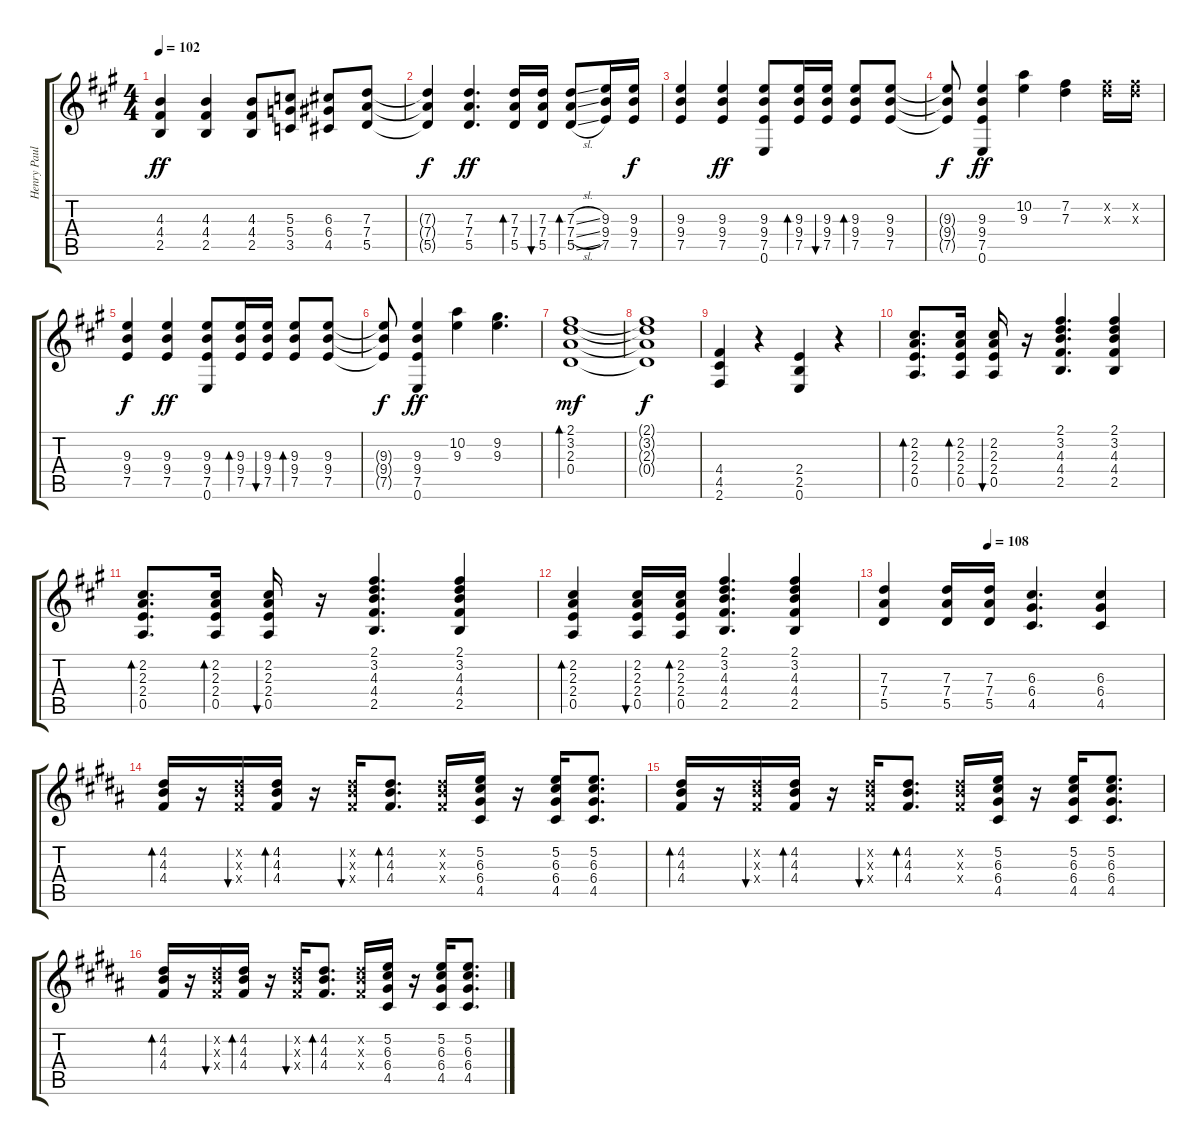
\track ("Henry Paul Guitar" "Henry Paul") {instrument electricguitarclean}
\staff {score tabs}
\tuning (E4 B3 G3 D3 A2 E2) {hide}
\ts (4 4)
\tempo 102
\clef g2
\ks a
(4.3 4.4 2.5).4{dy ff} (4.3 4.4 2.5).4 (4.3 4.4 2.5).8 (5.3 5.4 3.5).8 (6.3 6.4 4.5).8 (7.3 7.4 5.5).8 |
(7.3{t} 7.4{t} 5.5{t}).4{dy f} (7.3 7.4 5.5).4{d dy ff} (7.3 7.4 5.5).16{bd 120} (7.3 7.4 5.5).16{bu 120} (7.3{sl} 7.4{sl} 5.5{sl}).8{bd 120} (9.3 9.4 7.5).16 (9.3 9.4 7.5).16{dy f} |
(9.3 9.4 7.5).4 (9.3 9.4 7.5).4{dy ff} (9.3 9.4 7.5 0.6).8 (9.3 9.4 7.5).16{bd 120} (9.3 9.4 7.5).16{bu 120} (9.3 9.4 7.5).8{bd 120} (9.3 9.4 7.5).8 |
(9.3{t} 9.4{t} 7.5{t}).8{dy f} (9.3 9.4 7.5 0.6).4{dy ff} (10.2 9.3).4 (7.2 7.3).4 (7.2{x} 7.3{x}).16 (7.2{x} 7.3{x}).16 |
(9.3 9.4 7.5).4{dy f} (9.3 9.4 7.5).4{dy ff} (9.3 9.4 7.5 0.6).8 (9.3 9.4 7.5).16{bd 120} (9.3 9.4 7.5).16{bu 120} (9.3 9.4 7.5).8{bd 120} (9.3 9.4 7.5).8 |
(9.3{t} 9.4{t} 7.5{t}).8{dy f} (9.3 9.4 7.5 0.6).4{dy ff} (10.2 9.3).4 (9.2 9.3).4{d} |
(2.1 3.2 2.3 0.4).1{bd 480 dy mf} |
(2.1{t} 3.2{t} 2.3{t} 0.4{t}).1{dy f} |
(4.4 4.5 2.6).4 r.4 (2.4 2.5 0.6).4 r.4 |
(2.2 2.3 2.4 0.5).8{d bd 60} (2.2 2.3 2.4 0.5).16{bd 60} (2.2 2.3 2.4 0.5).16{bu 60} r.16 (2.1 3.2 4.3 4.4 2.5).4{d} (2.1 3.2 4.3 4.4 2.5).4 |
(2.2 2.3 2.4 0.5).8{d bd 60} (2.2 2.3 2.4 0.5).16{bd 60} (2.2 2.3 2.4 0.5).16{bu 60} r.16 (2.1 3.2 4.3 4.4 2.5).4{d} (2.1 3.2 4.3 4.4 2.5).4 |
(2.2 2.3 2.4 0.5).4{bd 60} (2.2 2.3 2.4 0.5).16{bu 60} (2.2 2.3 2.4 0.5).16{bd 60} (2.1 3.2 4.3 4.4 2.5).4{d} (2.1 3.2 4.3 4.4 2.5).4 |
\tempo (108 0.375)
(7.3 7.4 5.5).4 (7.3 7.4 5.5).16 (7.3 7.4 5.5).16 (6.3 6.4 4.5).4{d} (6.3 6.4 4.5).4 |
\ks b
(4.2 4.3 4.4).16{bd 60} r.16 (4.2{x} 4.3{x} 4.4{x}).16{bu 60} (4.2 4.3 4.4).16{bd 60} r.16 (4.2{x} 4.3{x} 4.4{x}).16{bu 60} (4.2 4.3 4.4).8{d bd 60} (4.2{x} 4.3{x} 4.4{x}).16 (5.2 6.3 6.4 4.5).16 r.16 (5.2 6.3 6.4 4.5).16 (5.2 6.3 6.4 4.5).8{d} |
(4.2 4.3 4.4).16{bd 60} r.16 (4.2{x} 4.3{x} 4.4{x}).16{bu 60} (4.2 4.3 4.4).16{bd 60} r.16 (4.2{x} 4.3{x} 4.4{x}).16{bu 60} (4.2 4.3 4.4).8{d bd 60} (4.2{x} 4.3{x} 4.4{x}).16 (5.2 6.3 6.4 4.5).16 r.16 (5.2 6.3 6.4 4.5).16 (5.2 6.3 6.4 4.5).8{d} |
(4.2 4.3 4.4).16{bd 60} r.16 (4.2{x} 4.3{x} 4.4{x}).16{bu 60} (4.2 4.3 4.4).16{bd 60} r.16 (4.2{x} 4.3{x} 4.4{x}).16{bu 60} (4.2 4.3 4.4).8{d bd 60} (4.2{x} 4.3{x} 4.4{x}).16 (5.2 6.3 6.4 4.5).16 r.16 (5.2 6.3 6.4 4.5).16 (5.2 6.3 6.4 4.5).8{d}
